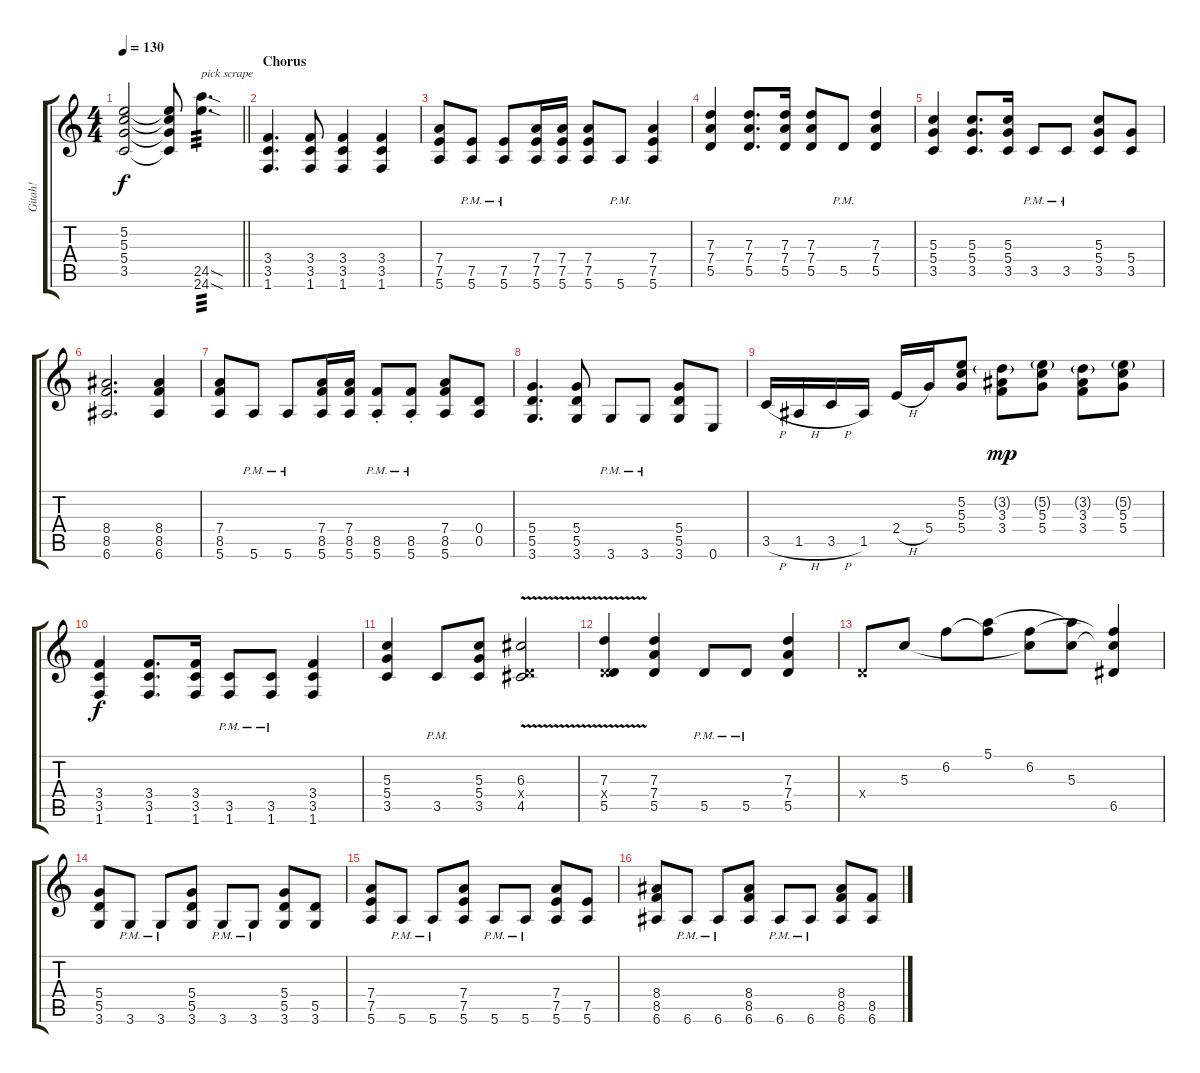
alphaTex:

\track ("Gitah!" "Gitah!") {instrument overdrivenguitar}
\staff {score tabs}
\tuning (E4 B3 G3 D3 A2 E2) {hide}
\ts (4 4)
\tempo 130
\clef g2
\barLineRight lightlight
\ks c
(5.2 5.3 5.4 3.5).2{dy f} (5.2{t} 5.3{t} 5.4{t} 3.5{t}).8 (24.5{sod} 24.6{sod}).4{d txt "pick scrape" tp 3} |
\section ("" "Chorus")
(3.4 3.5 1.6).4{d} (3.4 3.5 1.6).8 (3.4 3.5 1.6).4 (3.4 3.5 1.6).4 |
(7.4 7.5 5.6).8 (7.5{pm} 5.6{pm}).8 (7.5{pm} 5.6{pm}).8 (7.4 7.5 5.6).16 (7.4 7.5 5.6).16 (7.4 7.5 5.6).8 5.6{pm}.8 (7.4 7.5 5.6).4 |
(7.3 7.4 5.5).4 (7.3 7.4 5.5).8{d} (7.3 7.4 5.5).16 (7.3 7.4 5.5).8 5.5{pm}.8 (7.3 7.4 5.5).4 |
(5.3 5.4 3.5).4 (5.3 5.4 3.5).8{d} (5.3 5.4 3.5).16 3.5{pm}.8 3.5{pm}.8 (5.3 5.4 3.5).8 (5.4 3.5).8 |
(8.4 8.5 6.6).2{d} (8.4 8.5 6.6).4 |
(7.4 8.5 5.6).8 5.6{pm}.8 5.6{pm}.8 (7.4 8.5 5.6).16 (7.4 8.5 5.6).16 (8.5{pm st} 5.6{pm st}).8 (8.5{pm st} 5.6{pm st}).8 (7.4 8.5 5.6).8 (0.4 0.5).8 |
(5.4 5.5 3.6).4{d} (5.4 5.5 3.6).8 3.6{pm}.8 3.6{pm}.8 (5.4 5.5 3.6).8 0.6.8 |
3.5{h}.16 1.5{h}.16 3.5{h}.16 1.5.16 2.4{h}.16 5.4.16 (5.2 5.3 5.4).8 (3.2{g} 3.3 3.4).8{dy mp} (5.2{g} 5.3 5.4).8 (3.2{g} 3.3 3.4).8 (5.2{g} 5.3 5.4).8 |
(3.4 3.5 1.6).4{dy f} (3.4 3.5 1.6).8{d} (3.4 3.5 1.6).16 (3.5{pm} 1.6{pm}).8 (3.5{pm} 1.6{pm}).8 (3.4 3.5 1.6).4 |
(5.3 5.4 3.5).4 3.5{pm}.8 (5.3 5.4 3.5).8 (6.3{v} 0.4{x} 4.5).2 |
(7.3{v} 0.4{x} 5.5).4 (7.3 7.4 5.5).4 5.5{pm}.8 5.5{pm}.8 (7.3 7.4 5.5).4 |
0.4{x}.8 5.3.8 6.2.8 (5.1 6.2{t}).8 (6.2 5.3{t}).8 (5.1{t} 5.3).8 (6.2{t} 5.3{t} 6.5).4 |
(5.4 5.5 3.6).8 3.6{pm}.8 3.6{pm}.8 (5.4 5.5 3.6).8 3.6{pm}.8 3.6{pm}.8 (5.4 5.5 3.6).8 (5.5 3.6).8 |
(7.4 7.5 5.6).8 5.6{pm}.8 5.6{pm}.8 (7.4 7.5 5.6).8 5.6{pm}.8 5.6{pm}.8 (7.4 7.5 5.6).8 (7.5 5.6).8 |
(8.4 8.5 6.6).8 6.6{pm}.8 6.6{pm}.8 (8.4 8.5 6.6).8 6.6{pm}.8 6.6{pm}.8 (8.4 8.5 6.6).8 (8.5 6.6).8
